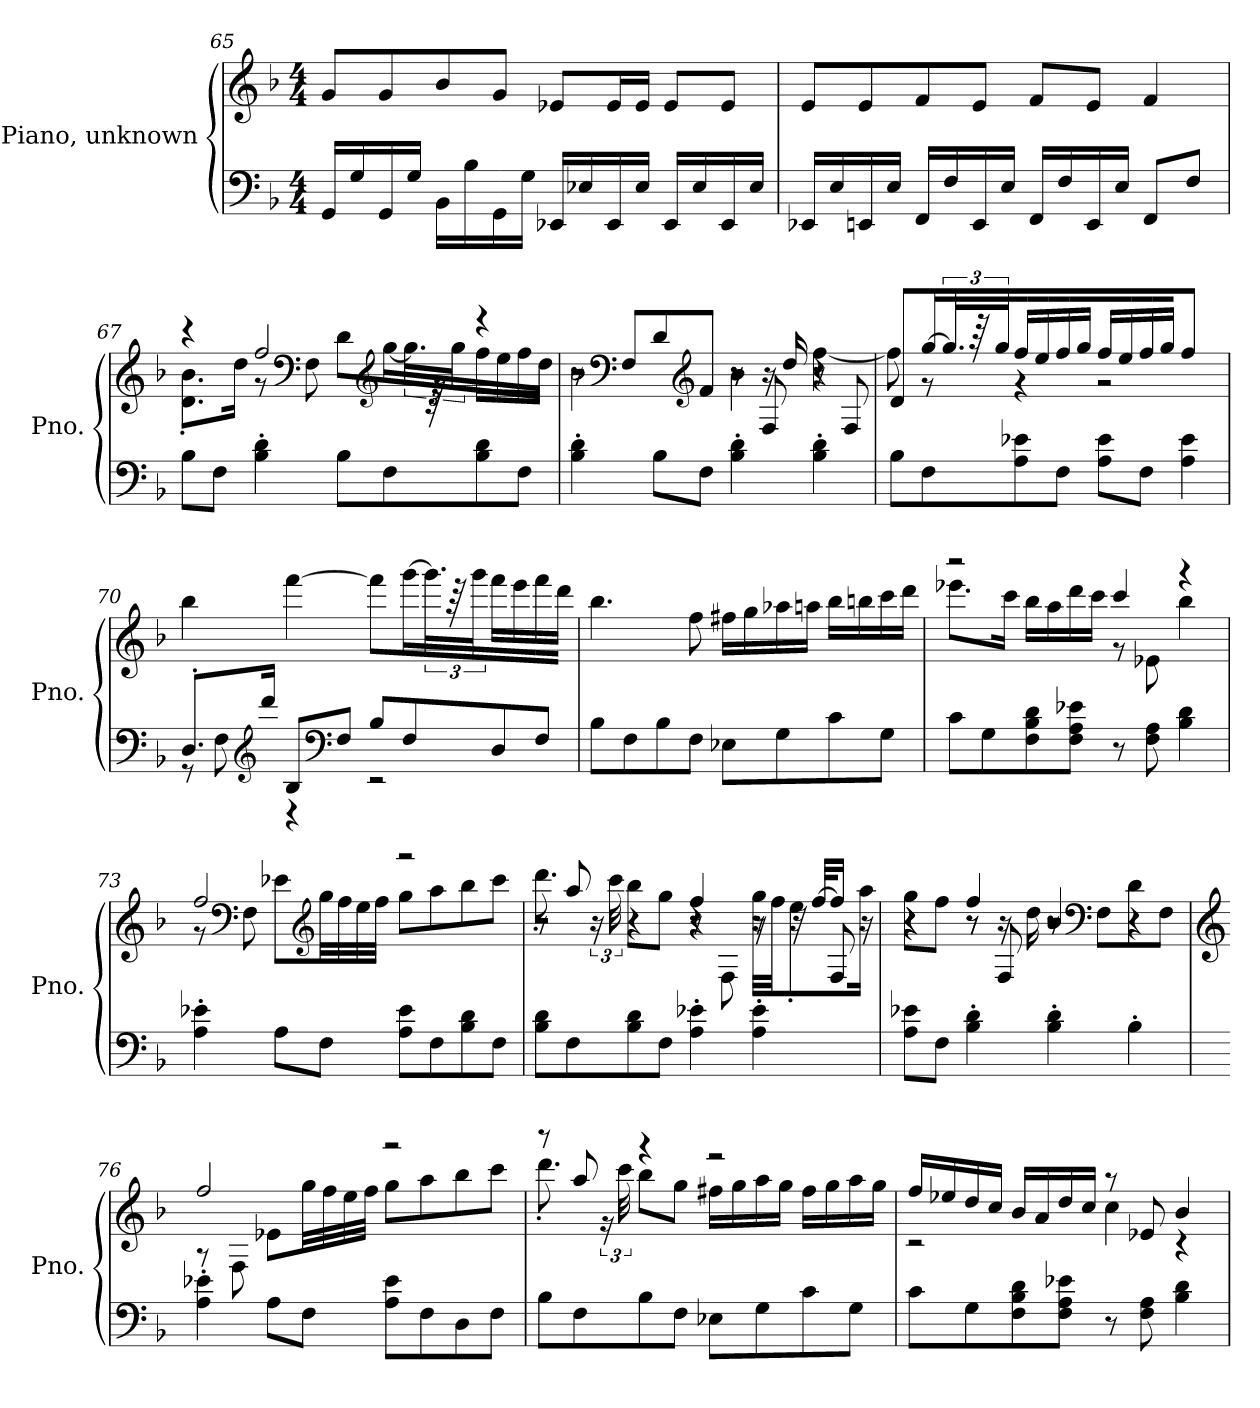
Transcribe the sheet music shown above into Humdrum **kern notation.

**kern	**kern
*part1	*part1
*staff2	*staff1
*I"Piano, unknown	*
*I'Pno.	*
!!LO:LB:g=z
*clefF4	*clefG2
*k[b-]	*k[b-]
*M4/4	*M4/4
=65	=65
16GG/LL	8g/L
16G/	.
16GG/	8g/
16G/JJ	.
16BB-\LL	8b-/
16B-\	.
16GG\	8g/J
16G\JJ	.
16EE-X/LL	8e-X/L
16E-X/	.
16EE-/	16e-/L
16E-/JJ	16e-/JJ
16EE-/LL	8e-/L
16E-/	.
16EE-/	8e-/J
16E-/JJ	.
=66	=66
16EE-X/LL	8e/L
16E/	.
16EEn/	8e/
16E/JJ	.
16FF/LL	8f/
16F/	.
16EE/	8e/J
16E/JJ	.
16FF/LL	8f/L
16F/	.
16EE/	8e/J
16E/JJ	.
8FF/L	4f/
8F/J	.
!!LO:LB:g=z
=67	=67
*	*^
8B-\L	4r	8.d\' 8.b-\'L
8F\J	.	.
.	.	16dd\Jk
4B-\' 4d\'	2ff/	8r
*	*clefF4	*
.	.	8F\
8B-\L	.	8d\L
*	*clefG2	*
8F\	.	[16gg\L
.	.	48.gg\JJk]
.	.	96r
.	.	48gg\
8B-\ 8d\	4r	16ff\LL
.	.	16ee\
8F\J	.	16ff\
.	.	16dd\JJ
=68	=68	=68
*	*	*^
4B-\' 4d\'	8r	2b-\	2r
*	*clefF4	*	*
.	8F/L	.	.
8B-\L	8d/	.	.
*	*clefG2	*	*
8F\J	8f/J	.	.
4B-\' 4d\'	8r	4b-\	8r
.	16r	.	8F/
.	16dd/	.	.
4B-\' 4d\'	8r	[4ff\	4r
.	8F/	.	.
*	*	*v	*v
!!LO:LB:g=z
=69	=69	=69
8B-\L	8d/L	8ff\]
8F\	[16gg/L	8r
.	48.gg/JJk]	.
.	96r	.
.	48gg/	.
8A\ 8e-X\	16ff/LL	4r
.	16ee/	.
8F\J	16ff/	.
.	16gg/JJ	.
8A\ 8e-\L	16ff/LL	2r
.	16ee/	.
8F\J	16ff/	.
.	16gg/JJ	.
4A\ 4e-\	4ff/	.
*	*v	*v
=70	=70
*^	*
8.D'/L	8r	4bb-\
.	8F\	.
*clefG2	*	*
16ddd/Jk	.	.
8B-/L	4r	[4fff\
*clefF4	*	*
8F/J	.	.
8B-/L	2r	8fff\L]
8F/	.	[16ggg\L
.	.	48.ggg\JJk]
.	.	96r
.	.	48ggg\
8D/	.	16fff\LL
.	.	16eee\
8F/J	.	16fff\
.	.	16ddd\JJ
*v	*v	*
!!LO:LB:g=z
=71	=71
8B-\L	4.bb-\
8F\	.
8B-\	.
8F\J	8ff\
8E-X\L	16ff#X\LL
.	16gg\
8G\	16aa-X\
.	16aan\JJ
8c\	16bb-\LL
.	16bbn\
8G\J	16ccc\
.	16ddd\JJ
=72	=72
*	*^
8c\L	2r	8.eee-X\L
8G\	.	.
.	.	16ccc\Jk
8F\ 8B-\ 8d\	.	16bb-\LL
.	.	16aa\
8F\ 8A\ 8e-X\J	.	16ddd\
.	.	16ccc\JJ
8r	4ccc/	8r
8F\ 8A\	.	8e-X\
4B-\ 4d\	4r	4bb-\
=73	=73	=73
4A\' 4e-X\'	2ff/	8r
*	*clefF4	*
.	.	8F\
8A\L	.	8e-X\L
*	*clefG2	*
8F\J	.	32gg\LL
.	.	32ff\
.	.	32ee\
.	.	32ff\JJJ
8A\ 8e-\L	2r	8gg\L
8F\	.	8aa\
8B-\ 8d\	.	8bb-\
8F\J	.	8ccc\J
!!LO:LB:g=z
=74	=74	=74
*	*	*^
8B-\ 8d\L	8r	8.ddd'\	2r
8F\	8aa/	.	.
.	.	24r	.
.	.	48ccc\	.
8B-\ 8d\	4r	8bb-\L	.
8F\J	.	8gg\J	.
4A\' 4e-X\'	4ff/	8r	4r
.	.	8F\	.
4A\' 4e-\'	16r	32gg\LLL	8r
.	.	32ff\JJ	.
.	32r	8ee'\	.
.	[32ff/KLL	.	.
.	16ff/JJ]	.	8F/
.	16r	16aa\Jk	.
=75	=75	=75	=75
8A\ 8e-X\L	4r	8gg\L	4r
8F\J	.	8ff\J	.
4B-\' 4d\'	4ff/	8r	8r
.	.	16r	8F/
.	.	16dd\	.
4B-\' 4d\'	4b-/	8r	2r
*	*clefF4	*	*
.	.	8F\L	.
4B-'\	4r	8d\	.
.	.	8F\J	.
*	*v	*v	*v
=76	=76
*	*clefG2
*	*^
4A\' 4e-X\'	2ff/	8r
.	.	8F\
8A\L	.	8e-X\L
8F\J	.	32gg\LL
.	.	32ff\
.	.	32ee\
.	.	32ff\JJJ
8A\ 8e-\L	2r	8gg\L
8F\	.	8aa\
8D\	.	8bb-\
8F\J	.	8ccc\J
!!LO:PB:g=z	!!
=77	=77	=77
8B-\L	8r	8.ddd'\
8F\	8aa/	.
.	.	24r
.	.	48ccc\
8B-\	4r	8bb-\L
8F\J	.	8gg\J
8E-X\L	2r	16ff#X\LL
.	.	16gg\
8G\	.	16aa\
.	.	16gg\JJ
8c\	.	16ff#\LL
.	.	16gg\
8G\J	.	16aa\
.	.	16gg\JJ
=78	=78	=78
8c\L	16ff/LL	2r
.	16ee-X/	.
8G\	16dd/	.
.	16cc/JJ	.
8F\ 8B-\ 8d\	16b-/LL	.
.	16a/	.
8F\ 8A\ 8e-X\J	16dd/	.
.	16cc/JJ	.
8r	8r	4cc\
8F\ 8A\	8e-X/	.
4B-\ 4d\	4b-/	4r
*	*v	*v
=	=
*-	*-
